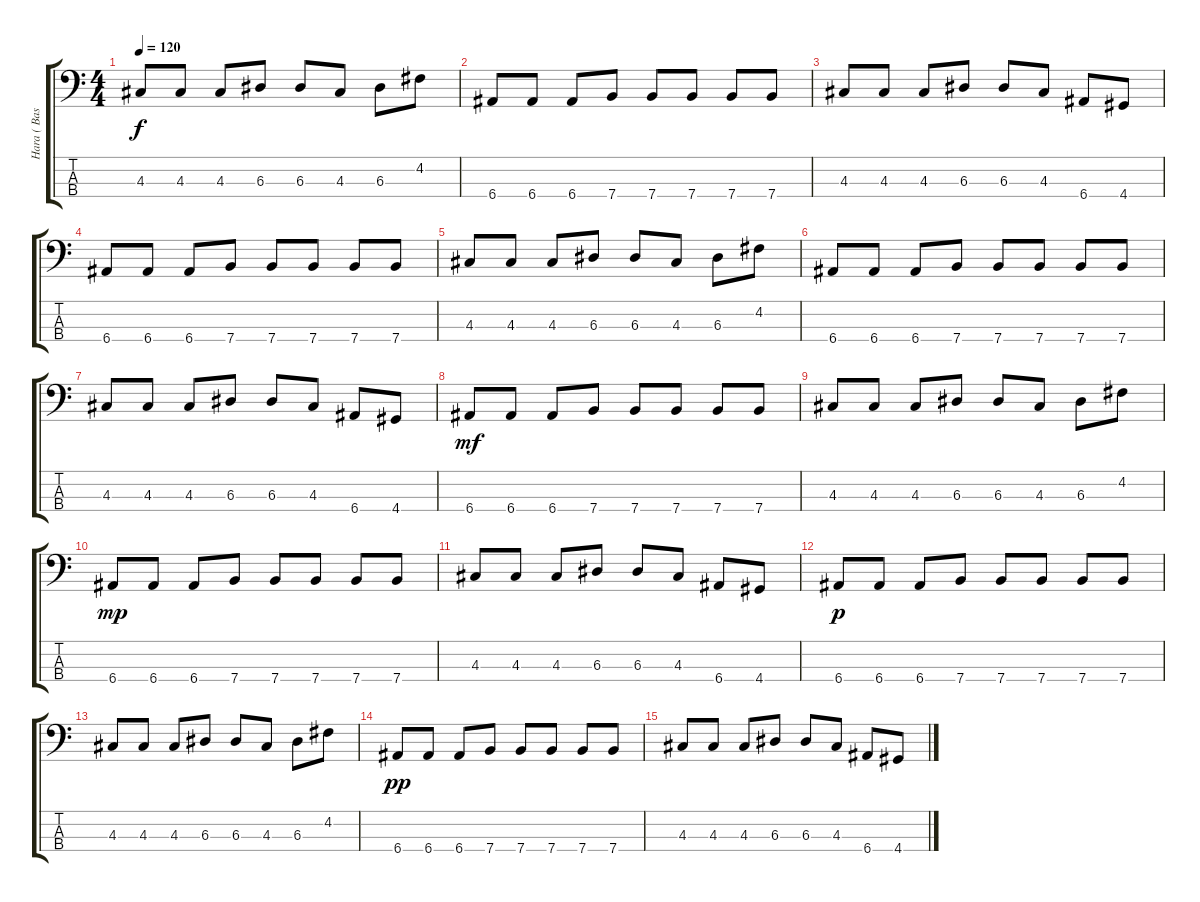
\track ("Hara ( Bass )" "Hara ( Bas") {instrument electricbassfinger}
\staff {score tabs}
\tuning (G2 D2 A1 E1) {hide}
\ts (4 4)
\tempo 120
\clef f4
\ks c
4.3.8{dy f} 4.3.8 4.3.8 6.3.8 6.3.8 4.3.8 6.3.8 4.2.8 |
6.4.8 6.4.8 6.4.8 7.4.8 7.4.8 7.4.8 7.4.8 7.4.8 |
4.3.8 4.3.8 4.3.8 6.3.8 6.3.8 4.3.8 6.4.8 4.4.8 |
6.4.8 6.4.8 6.4.8 7.4.8 7.4.8 7.4.8 7.4.8 7.4.8 |
4.3.8 4.3.8 4.3.8 6.3.8 6.3.8 4.3.8 6.3.8 4.2.8 |
6.4.8 6.4.8 6.4.8 7.4.8 7.4.8 7.4.8 7.4.8 7.4.8 |
4.3.8 4.3.8 4.3.8 6.3.8 6.3.8 4.3.8 6.4.8 4.4.8 |
6.4.8{dy mf} 6.4.8 6.4.8 7.4.8 7.4.8 7.4.8 7.4.8 7.4.8 |
4.3.8 4.3.8 4.3.8 6.3.8 6.3.8 4.3.8 6.3.8 4.2.8 |
6.4.8{dy mp} 6.4.8 6.4.8 7.4.8 7.4.8 7.4.8 7.4.8 7.4.8 |
4.3.8 4.3.8 4.3.8 6.3.8 6.3.8 4.3.8 6.4.8 4.4.8 |
6.4.8{dy p} 6.4.8 6.4.8 7.4.8 7.4.8 7.4.8 7.4.8 7.4.8 |
4.3.8 4.3.8 4.3.8 6.3.8 6.3.8 4.3.8 6.3.8 4.2.8 |
6.4.8{dy pp} 6.4.8 6.4.8 7.4.8 7.4.8 7.4.8 7.4.8 7.4.8 |
4.3.8 4.3.8 4.3.8 6.3.8 6.3.8 4.3.8 6.4.8 4.4.8
